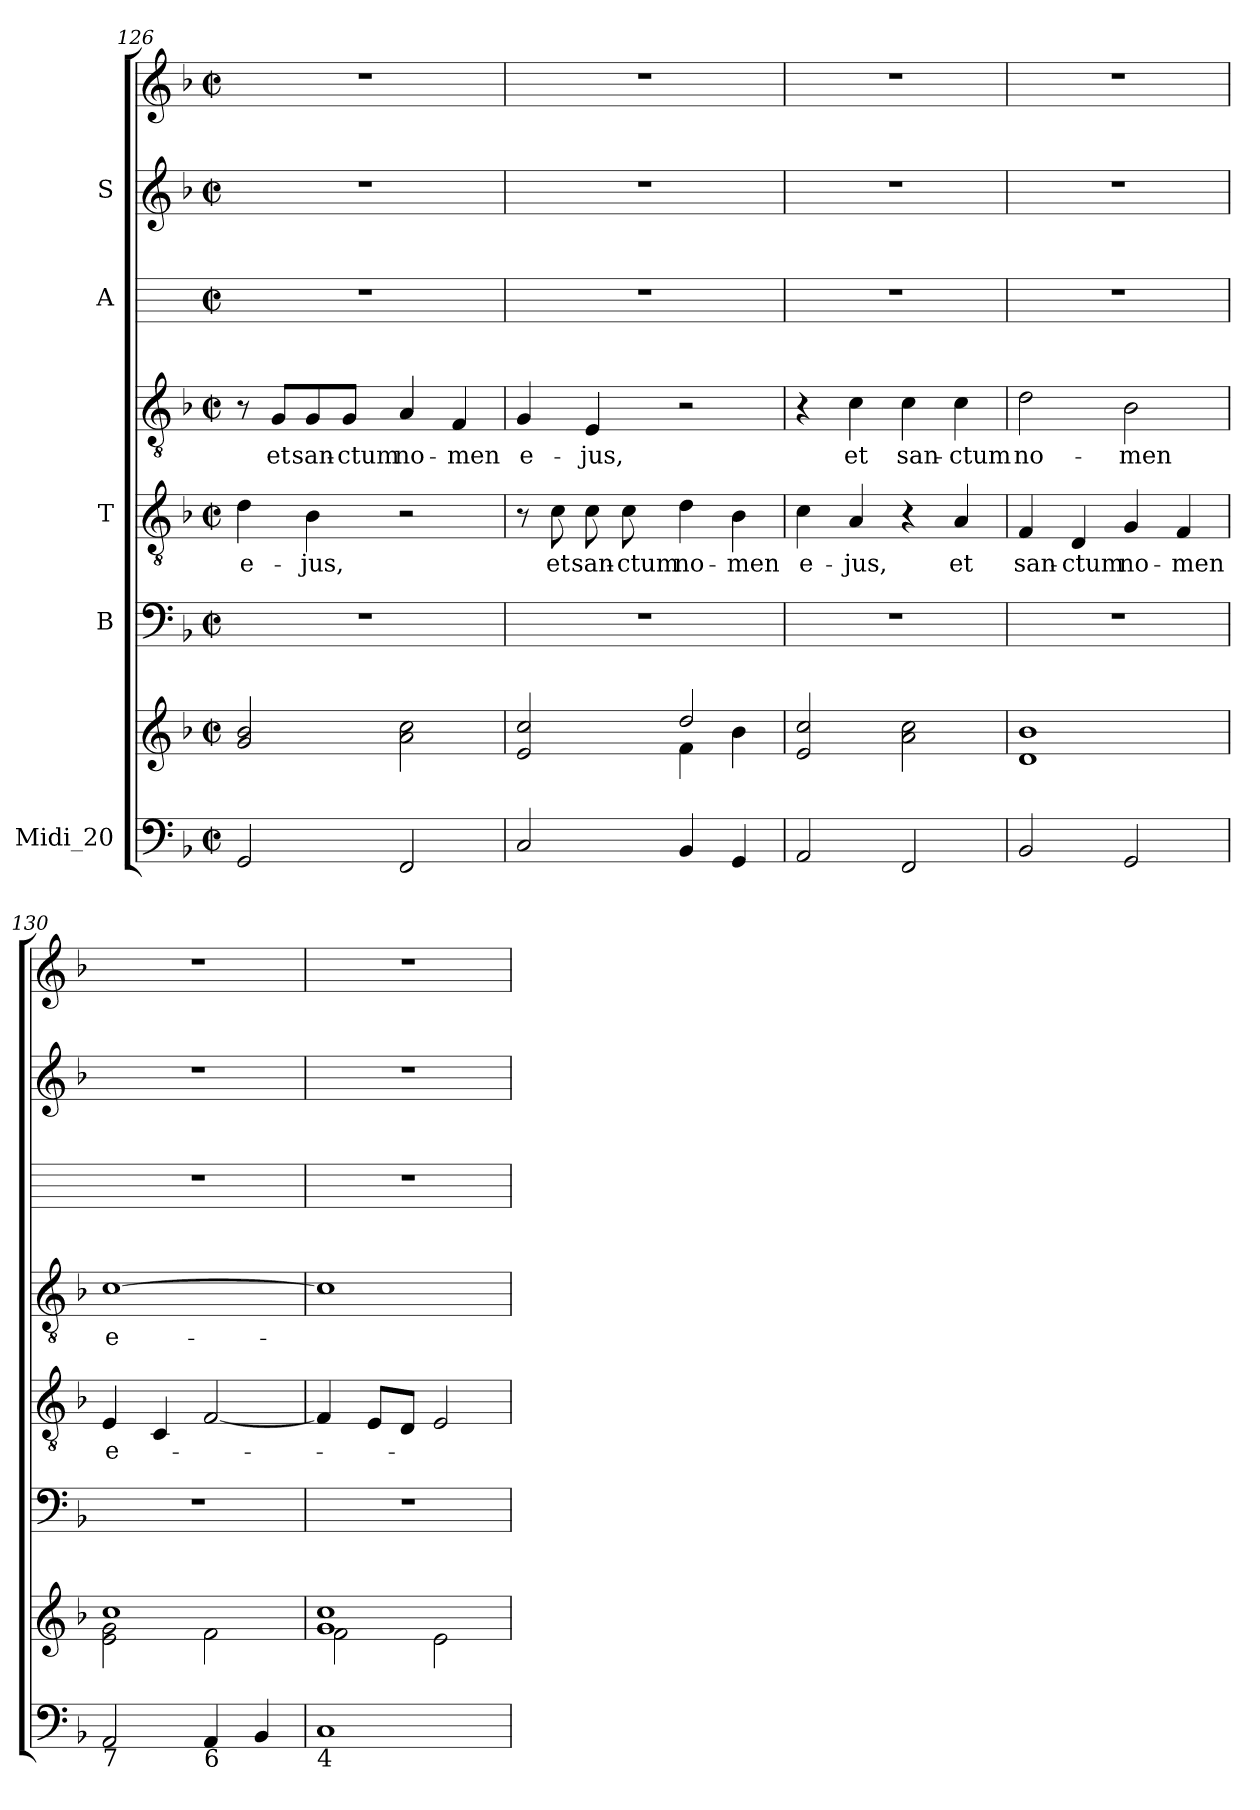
**kern	**kern	**kern	**kern	**text	**kern	**text	**kern	**kern	**kern
*part5	*part5	*part4	*part3	*part3	*part3	*part3	*part2	*part1	*part1
*staff8	*staff7	*staff6	*staff5	*staff5	*staff4	*staff4	*staff3	*staff2	*staff1
*I"Midi_20	*	*I"B	*I"T	*	*	*	*I"A	*I"S	*
!!LO:LB:g=z
*clefF4	*clefG2	*clefF4	*clefGv2	*	*clefGv2	*	*	*clefG2	*clefG2
*k[b-]	*k[b-]	*k[b-]	*k[b-]	*	*k[b-]	*	*	*k[b-]	*k[b-]
*F:	*F:	*F:	*F:	*	*F:	*	*	*F:	*F:
*M2/2	*M2/2	*M2/2	*M2/2	*	*M2/2	*	*M2/2	*M2/2	*M2/2
*met(c|)	*met(c|)	*met(c|)	*met(c|)	*	*met(c|)	*	*met(c|)	*met(c|)	*met(c|)
=126	=126	=126	=126	=126	=126	=126	=126	=126	=126
*	*^	*	*	*	*	*	*	*	*
!	!	!	!	!	!LO:LY:b	!	!	!	!	!
2GG	2g/ 2b-/	2ryy	1r	4d	e-	8r	.	1r	1r	1r
!	!	!	!	!	!	!	!LO:LY:b	!	!	!
.	.	.	.	.	.	8G/L	et	.	.	.
!	!	!	!	!	!LO:LY:b	!	!LO:LY:b	!	!	!
.	.	.	.	4B-	-jus,	8G/	san-	.	.	.
!	!	!	!	!	!	!	!LO:LY:b	!	!	!
.	.	.	.	.	.	8G/J	-ctum	.	.	.
!	!	!	!	!	!	!	!LO:LY:b	!	!	!
2FF	2a\ 2cc\	2ryy	.	2r	.	4A	no-	.	.	.
!	!	!	!	!	!	!	!LO:LY:b	!	!	!
.	.	.	.	.	.	4F	-men	.	.	.
=127	=127	=127	=127	=127	=127	=127	=127	=127	=127	=127
!	!	!	!	!	!	!	!LO:LY:b	!	!	!
2C	2e/ 2cc/	2ryy	1r	8r	.	4G	e-	1r	1r	1r
!	!	!	!	!	!LO:LY:b	!	!	!	!	!
.	.	.	.	8c	et	.	.	.	.	.
!	!	!	!	!	!LO:LY:b	!	!LO:LY:b	!	!	!
.	.	.	.	8c	san-	4E	-jus,	.	.	.
!	!	!	!	!	!LO:LY:b	!	!	!	!	!
.	.	.	.	8c	-ctum	.	.	.	.	.
!	!	!	!	!	!LO:LY:b	!	!	!	!	!
4BB-	2dd/	4f\	.	4d	no-	2r	.	.	.	.
!	!	!	!	!	!LO:LY:b	!	!	!	!	!
4GG	.	4b-\	.	4B-	-men	.	.	.	.	.
=128	=128	=128	=128	=128	=128	=128	=128	=128	=128	=128
!	!	!	!	!	!LO:LY:b	!	!	!	!	!
2AA	2e/ 2cc/	2ryy	1r	4c	e-	4r	.	1r	1r	1r
!	!	!	!	!	!LO:LY:b	!	!LO:LY:b	!	!	!
.	.	.	.	4A	-jus,	4c	et	.	.	.
!	!	!	!	!	!	!	!LO:LY:b	!	!	!
2FF	2a\ 2cc\	2ryy	.	4r	.	4c	san-	.	.	.
!	!	!	!	!	!LO:LY:b	!	!LO:LY:b	!	!	!
.	.	.	.	4A	et	4c	-ctum	.	.	.
=129	=129	=129	=129	=129	=129	=129	=129	=129	=129	=129
!	!	!	!	!	!LO:LY:b	!	!LO:LY:b	!	!	!
2BB-	1b-/	1d\	1r	4F	san-	2d	no-	1r	1r	1r
!	!	!	!	!	!LO:LY:b	!	!	!	!	!
.	.	.	.	4D	-ctum	.	.	.	.	.
!	!	!	!	!	!LO:LY:b	!	!LO:LY:b	!	!	!
2GG	.	.	.	4G	no-	2B-	-men	.	.	.
!	!	!	!	!	!LO:LY:b	!	!	!	!	!
.	.	.	.	4F	-men	.	.	.	.	.
=130	=130	=130	=130	=130	=130	=130	=130	=130	=130	=130
!LO:TX:b:t=7	!	!	!	!	!	!	!	!	!	!
!	!	!	!	!	!LO:LY:b	!	!LO:LY:b	!	!	!
2AA	1cc/	2e\ 2g\	1r	4E	e-	[1c	e-	1r	1r	1r
.	.	.	.	4C	.	.	.	.	.	.
!LO:TX:b:t=6	!	!	!	!	!	!	!	!	!	!
4AA	.	2f\	.	[2F	.	.	.	.	.	.
4BB-	.	.	.	.	.	.	.	.	.	.
=131	=131	=131	=131	=131	=131	=131	=131	=131	=131	=131
!LO:TX:b:t=4	!	!	!	!	!	!	!	!	!	!
1C	1g/ 1cc/	2f\	1r	4F]	.	1c]	.	1r	1r	1r
.	.	.	.	8EL	.	.	.	.	.	.
.	.	.	.	8DJ	.	.	.	.	.	.
.	.	2e\	.	2E	.	.	.	.	.	.
*	*v	*v	*	*	*	*	*	*	*	*
=	=	=	=	=	=	=	=	=	=
*-	*-	*-	*-	*-	*-	*-	*-	*-	*-
